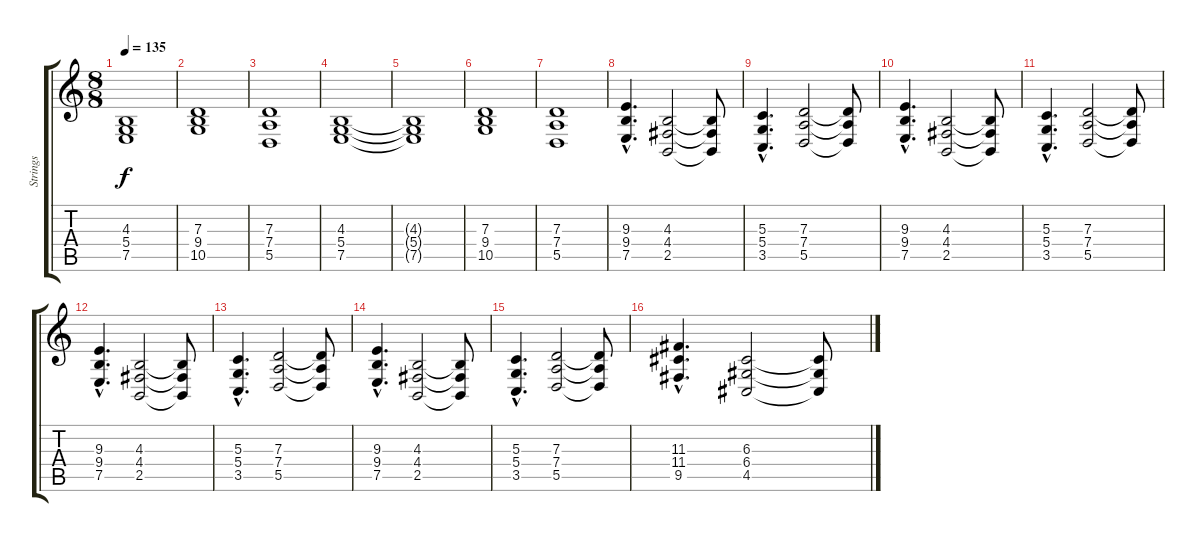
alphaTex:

\track ("Strings" "Strings") {instrument synthstrings1}
\staff {score tabs}
\tuning (E4 B3 G3 D3 A2 E2) {hide}
\ts (8 8)
\tempo 135
\clef g2
\ks c
(4.3{t} 5.4{t} 7.5{t}).1{dy f} |
(7.3 9.4 10.5).1 |
(7.3 7.4 5.5).1 |
(4.3 5.4 7.5).1 |
(4.3{t} 5.4{t} 7.5{t}).1 |
(7.3 9.4 10.5).1 |
(7.3 7.4 5.5).1 |
(9.3{hac} 9.4{hac} 7.5{hac}).4{d} (4.3 4.4 2.5).2 (4.3{t} 4.4{t} 2.5{t}).8 |
(5.3{hac} 5.4{hac} 3.5{hac}).4{d} (7.3 7.4 5.5).2 (7.3{t} 7.4{t} 5.5{t}).8 |
(9.3{hac} 9.4{hac} 7.5{hac}).4{d} (4.3 4.4 2.5).2 (4.3{t} 4.4{t} 2.5{t}).8 |
(5.3{hac} 5.4{hac} 3.5{hac}).4{d} (7.3 7.4 5.5).2 (7.3{t} 7.4{t} 5.5{t}).8 |
(9.3{hac} 9.4{hac} 7.5{hac}).4{d} (4.3 4.4 2.5).2 (4.3{t} 4.4{t} 2.5{t}).8 |
(5.3{hac} 5.4{hac} 3.5{hac}).4{d} (7.3 7.4 5.5).2 (7.3{t} 7.4{t} 5.5{t}).8 |
(9.3{hac} 9.4{hac} 7.5{hac}).4{d} (4.3 4.4 2.5).2 (4.3{t} 4.4{t} 2.5{t}).8 |
(5.3{hac} 5.4{hac} 3.5{hac}).4{d} (7.3 7.4 5.5).2 (7.3{t} 7.4{t} 5.5{t}).8 |
(11.3{hac} 11.4{hac} 9.5{hac}).4{d} (6.3 6.4 4.5).2 (6.3{t} 6.4{t} 4.5{t}).8
